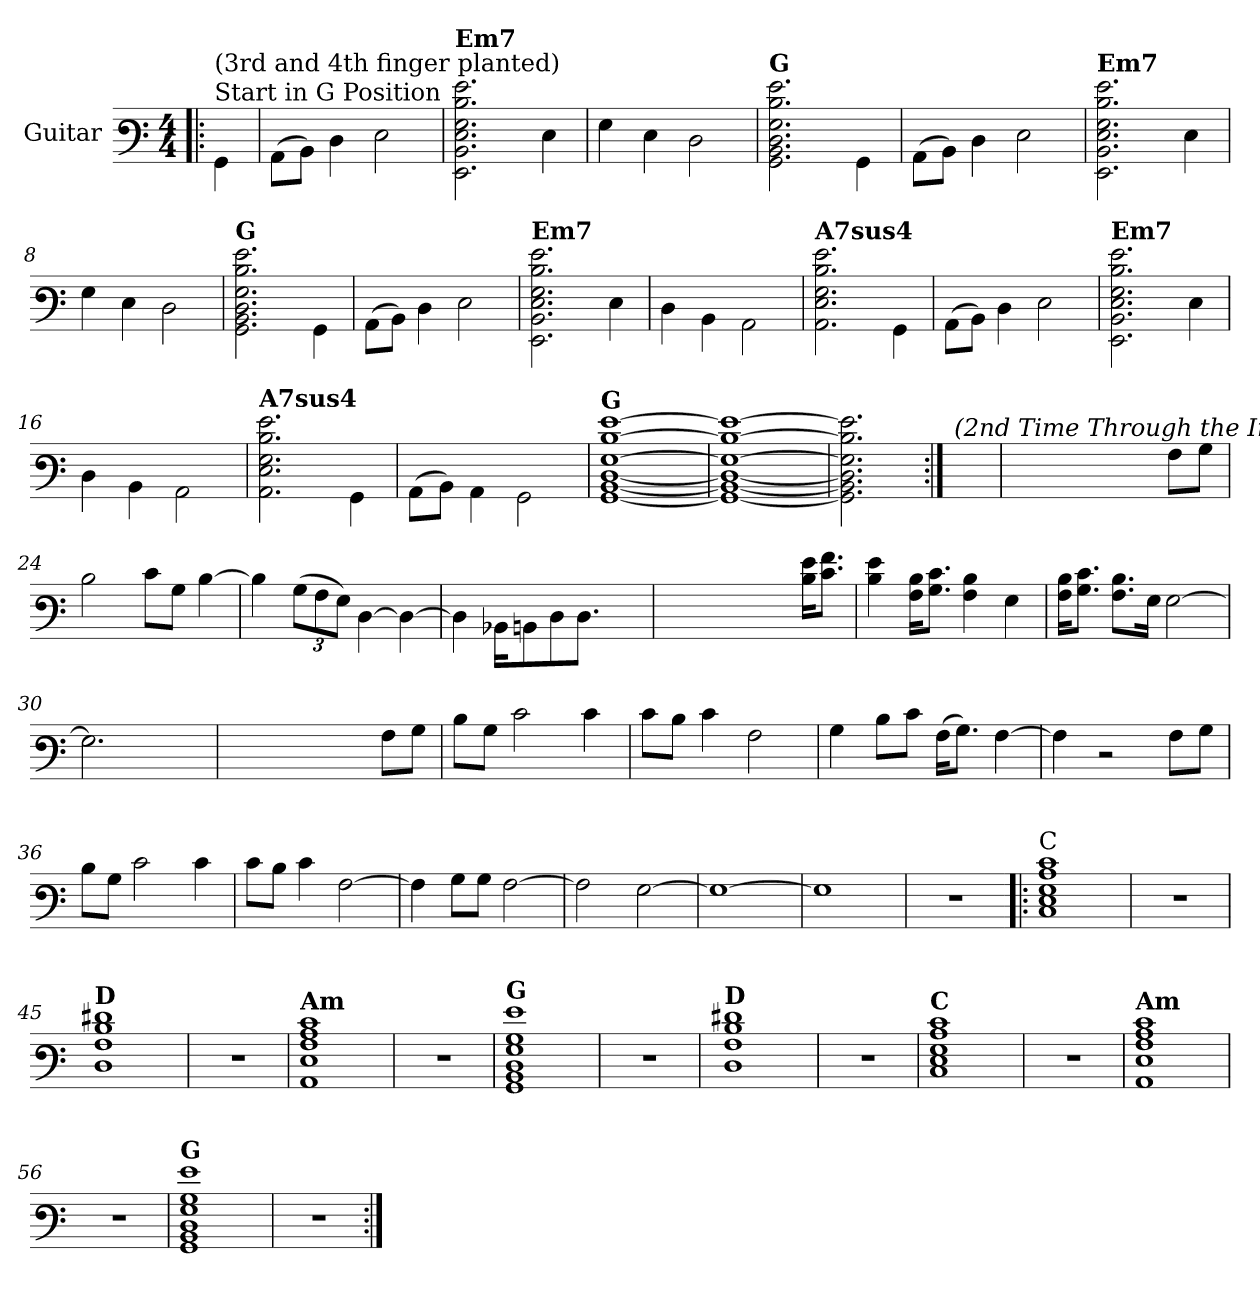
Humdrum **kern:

**kern
*part1
*staff1
*I"Guitar
*I'Guit.
*stria6
*
*k[]
*M4/4
=1!|:
!LO:TX:a:t=Start in G Position
!LO:TX:a:t=(3rd and 4th finger planted)
4GG\
=2
(8AA\L
8BB\J)
4D\
2E\
=3
!LO:TX:a:B:t=Em7
2.EE\ 2.BB\ 2.E\ 2.G\ 2.d\ 2.g\
4E\
=4
4G\
4E\
2D\
=5
!LO:TX:a:B:t=G
2.GG\ 2.BB\ 2.D\ 2.G\ 2.d\ 2.g\
4GG\
=6
(8AA\L
8BB\J)
4D\
2E\
=7
!LO:TX:a:B:t=Em7
2.EE\ 2.BB\ 2.E\ 2.G\ 2.d\ 2.g\
4E\
=8
4G\
4E\
2D\
=9
!LO:TX:a:B:t=G
2.GG\ 2.BB\ 2.D\ 2.G\ 2.d\ 2.g\
4GG\
!!LO:LB:g=z
=10
(8AA\L
8BB\J)
4D\
2E\
=11
!LO:TX:a:B:t=Em7
2.EE\ 2.BB\ 2.E\ 2.G\ 2.d\ 2.g\
4E\
=12
4D\
4BB\
2AA\
=13
!LO:TX:a:B:t=A7sus4
2.AA\ 2.E\ 2.G\ 2.d\ 2.g\
4GG\
=14
(8AA\L
8BB\J)
4D\
2E\
=15
!LO:TX:a:B:t=Em7
2.EE\ 2.BB\ 2.E\ 2.G\ 2.d\ 2.g\
4E\
=16
4D\
4BB\
2AA\
=17
!LO:TX:a:B:t=A7sus4
2.AA\ 2.E\ 2.G\ 2.d\ 2.g\
4GG\
=18
(8AA\L
8BB\J)
4AA\
2GG\
=19
!LO:TX:a:B:t=G
[1GG [1BB [1D [1G [1d [1g
=20
1GG_ 1BB_ 1D_ 1G_ 1d_ 1g_
=21
2.GG\] 2.BB\] 2.D\] 2.G\] 2.d\] 2.g\]
!!LO:LB:g=z
=22:|!
!LO:TX:a:i:t=(2nd Time Through the Intro)
4GG\yy
=23
8AA\Lyy
8BB\Jyy
4D\yy
4E\yy
8A\L
8B\J
=24
2d\
8e\L
8B\J
[4d\
=25
4d\]
*Xbrackettup
(12B\L
12A\
12G\J)
[4D\
4D\_
=26
4D\]
16BB-\KL
8BB\
8D\
8.D\J
4GG\yy
=27
8AA\Lyy
8BB\Jyy
4D\yy
4E\yy
16d\ 16g\KL
8.e\ 8.a\J
!!LO:LB:g=z
=28
4d\ 4g\
16A\ 16d\KL
8.B\ 8.e\J
4A\ 4d\
4G\
=29
16A\ 16d\KL
8.B\ 8.e\J
8.A\ 8.d\L
16G\Jk
[2G\
=30
2.G\]
4GG\yy
=31
8AA\Lyy
8BB\Jyy
4D\yy
4E\yy
8A\L
8B\J
=32
8d\L
8B\J
2e\
4e\
=33
8e\L
8d\J
4e\
2A\
!!LO:LB:g=z
=34
4B\
8d\L
8e\J
(16A\KL
8.B\J)
[4A\
=35
4A\]
2r
8A\L
8B\J
=36
8d\L
8B\J
2e\
4e\
=37
8e\L
8d\J
4e\
[2A\
=38
4A\]
8B\L
8B\J
[2A\
=39
2A\]
[2G\
=40
1G_
=41
1G]
=42
1r
!!LO:PB:g=z
=43!|:
!LO:TX:a:t=C
1C 1E 1G 1c 1e
=44
1r
=45
!LO:TX:a:B:t=D
1D 1A 1d 1f#
=46
1r
=47
!LO:TX:a:B:t=Am
1AA 1E 1A 1c 1e
=48
1r
=49
!LO:TX:a:B:t=G
1GG 1BB 1D 1G 1B 1g
=50
1r
!!LO:LB:g=z
=51
!LO:TX:a:B:t=D
1D 1A 1d 1f#
=52
1r
=53
!LO:TX:a:B:t=C
1C 1E 1G 1c 1e
=54
1r
=55
!LO:TX:a:B:t=Am
1AA 1E 1A 1c 1e
=56
1r
=57
!LO:TX:a:B:t=G
1GG 1BB 1D 1G 1B 1g
=58
1r
=:|!
*-
